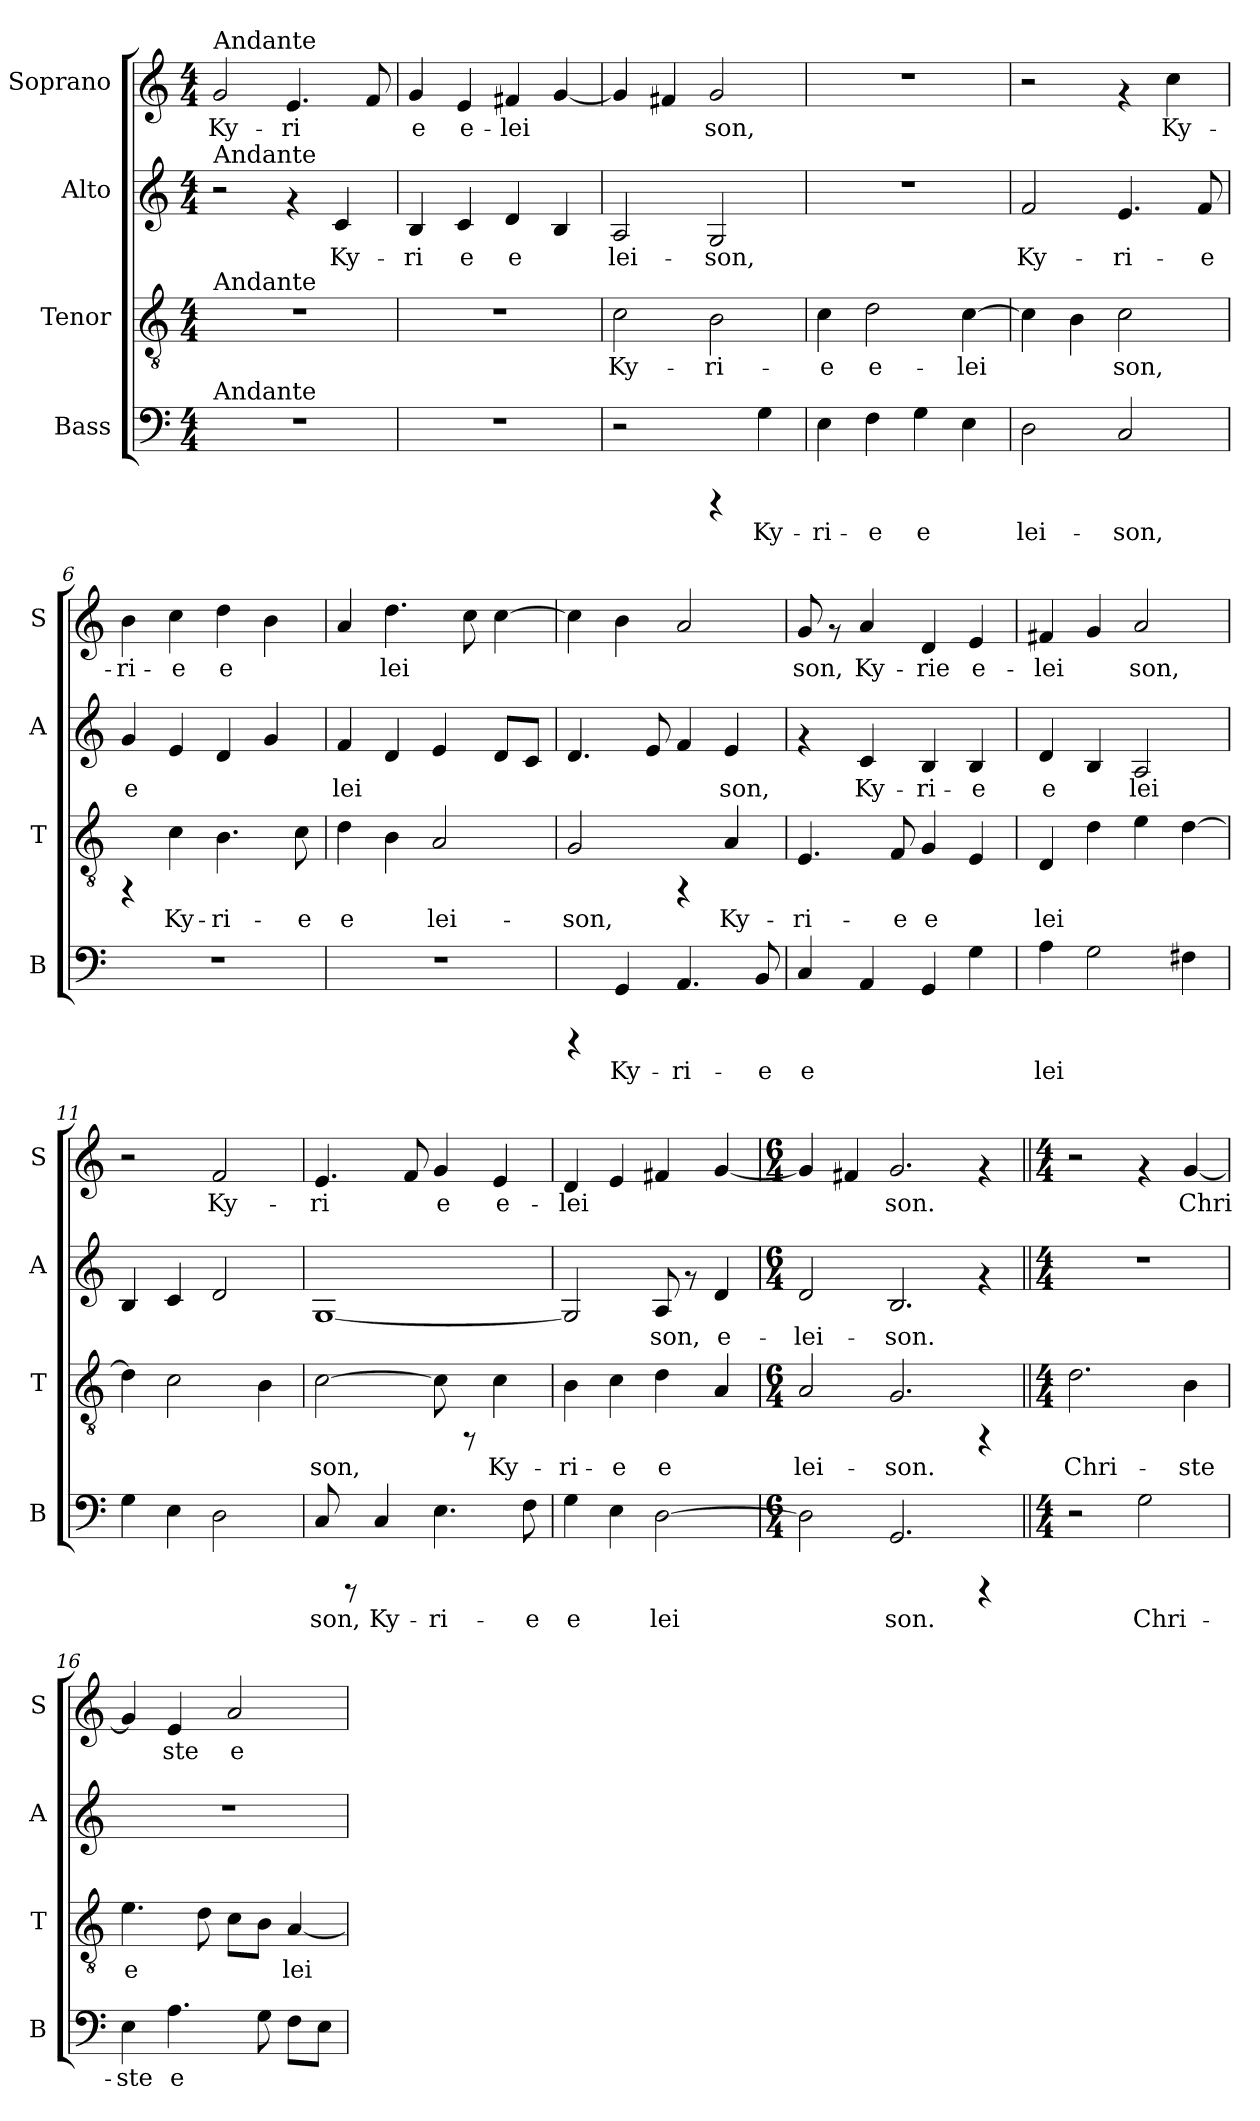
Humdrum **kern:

**kern	**text	**kern	**text	**kern	**text	**kern	**text
*part4	*part4	*part3	*part3	*part2	*part2	*part1	*part1
*staff4	*staff4	*staff3	*staff3	*staff2	*staff2	*staff1	*staff1
*I"Bass	*	*I"Tenor	*	*I"Alto	*	*I"Soprano	*
*I'B	*	*I'T	*	*I'A	*	*I'S	*
!!LO:PB:g=z
*stria5	*	*stria5	*	*stria5	*	*stria5	*
*clefF4	*	*clefGv2	*	*clefG2	*	*clefG2	*
*k[]	*	*k[]	*	*k[]	*	*k[]	*
*C:	*	*C:	*	*C:	*	*C:	*
*M4/4	*	*M4/4	*	*M4/4	*	*M4/4	*
*MM110	*	*MM110	*	*MM110	*	*MM110	*
=1	=1	=1	=1	=1	=1	=1	=1
!	!	!	!	!	!	!LO:TX:a:t=Andante	!
!	!	!	!	!LO:TX:a:t=Andante	!	!	!
!	!	!LO:TX:a:t=Andante	!	!	!	!	!
!LO:TX:a:t=Andante	!	!	!	!	!	!	!
!	!	!	!	!	!	!	!LO:LY:b:cj
1r	.	1r	.	2r	.	2g/	Ky-
!	!	!	!	!	!	!	!LO:LY:b:cj
.	.	.	.	4rf	.	4.e/	-ri-
!	!	!	!	!	!LO:LY:b:cj	!	!
.	.	.	.	4c/	Ky-	.	.
!	!	!	!	!	!	!	!LO:LY:b:cj
.	.	.	.	.	.	8f/	--
=2	=2	=2	=2	=2	=2	=2	=2
!	!	!	!	!	!LO:LY:b:cj	!	!LO:LY:b:cj
1r	.	1r	.	4B/	-ri	4g/	-e
!	!	!	!	!	!LO:LY:b:cj	!	!LO:LY:b:cj
.	.	.	.	4c/	e	4e/	e-
!	!	!	!	!	!LO:LY:b:cj	!	!LO:LY:b:cj
.	.	.	.	4d/	e-	4f#X/	-lei-
!	!	!	!	!	!LO:LY:b:cj	!	!LO:LY:b:cj
.	.	.	.	4B/	--	[<4g/	--
=3	=3	=3	=3	=3	=3	=3	=3
!	!	!	!LO:LY:b:cj	!	!LO:LY:b:cj	!	!LO:LY:b:cj
2r	.	2c\	Ky-	2A/	-lei-	4g/]	--
!	!	!	!	!	!	!	!LO:LY:b:cj
.	.	.	.	.	.	4f#X/	--
!	!	!	!LO:LY:b:cj	!	!LO:LY:b:cj	!	!LO:LY:b:cj
4rCCC	.	2B\	-ri-	2G/	-son,	2g/	-son,
!	!LO:LY:b:cj	!	!	!	!	!	!
4G\	Ky-	.	.	.	.	.	.
=4	=4	=4	=4	=4	=4	=4	=4
!	!LO:LY:b:cj	!	!LO:LY:b:cj	!	!	!	!
4E\	-ri-	4c\	-e	1r	.	1r	.
!	!LO:LY:b:cj	!	!LO:LY:b:cj	!	!	!	!
4F\	-e	2d\	e-	.	.	.	.
!	!LO:LY:b:cj	!	!	!	!	!	!
4G\	e-	.	.	.	.	.	.
!	!LO:LY:b:cj	!	!LO:LY:b:cj	!	!	!	!
4E\	--	[>4c\	-lei-	.	.	.	.
=5	=5	=5	=5	=5	=5	=5	=5
!	!LO:LY:b:cj	!	!LO:LY:b:cj	!	!LO:LY:b:cj	!	!
2D\	-lei-	4c\]	--	2f/	Ky-	2r	.
!	!	!	!LO:LY:b:cj	!	!	!	!
.	.	4B\	--	.	.	.	.
!	!LO:LY:b:cj	!	!LO:LY:b:cj	!	!LO:LY:b:cj	!	!
2C/	-son,	2c\	-son,	4.e/	-ri-	4rf	.
!	!	!	!	!	!	!	!LO:LY:b:cj
.	.	.	.	.	.	4cc\	Ky-
!	!	!	!	!	!LO:LY:b:cj	!	!
.	.	.	.	8f/	-e	.	.
!!LO:LB:g=z
=6	=6	=6	=6	=6	=6	=6	=6
!	!	!	!	!	!LO:LY:b:cj	!	!LO:LY:b:cj
1r	.	4rFF	.	4g/	e-	4b\	-ri-
!	!	!	!LO:LY:b:cj	!	!LO:LY:b:cj	!	!LO:LY:b:cj
.	.	4c\	Ky-	4e/	--	4cc\	-e
!	!	!	!LO:LY:b:cj	!	!LO:LY:b:cj	!	!LO:LY:b:cj
.	.	4.B\	-ri-	4d/	--	4dd\	e-
!	!	!	!	!	!LO:LY:b:cj	!	!LO:LY:b:cj
.	.	.	.	4g/	--	4b\	--
!	!	!	!LO:LY:b:cj	!	!	!	!
.	.	8c\	-e	.	.	.	.
=7	=7	=7	=7	=7	=7	=7	=7
!	!	!	!LO:LY:b:cj	!	!LO:LY:b:cj	!	!LO:LY:b:cj
1r	.	4d\	e-	4f/	-lei-	4a/	--
!	!	!	!LO:LY:b:cj	!	!LO:LY:b:cj	!	!LO:LY:b:cj
.	.	4B\	--	4d/	--	4.dd\	-lei-
!	!	!	!LO:LY:b:cj	!	!LO:LY:b:cj	!	!
.	.	2A/	-lei-	4e/	--	.	.
!	!	!	!	!	!	!	!LO:LY:b:cj
.	.	.	.	.	.	8cc\	--
!	!	!	!	!	!LO:LY:b:cj	!	!LO:LY:b:cj
.	.	.	.	8d/L	--	[>4cc\	--
!	!	!	!	!	!LO:LY:b:cj	!	!
.	.	.	.	8c/J	--	.	.
=8	=8	=8	=8	=8	=8	=8	=8
!	!	!	!LO:LY:b:cj	!	!LO:LY:b:cj	!	!LO:LY:b:cj
4rCCC	.	2G/	-son,	4.d/	--	4cc\]	--
!	!LO:LY:b:cj	!	!	!	!	!	!LO:LY:b:cj
4GG/	Ky-	.	.	.	.	4b\	--
!	!	!	!	!	!LO:LY:b:cj	!	!
.	.	.	.	8e/	--	.	.
!	!LO:LY:b:cj	!	!	!	!LO:LY:b:cj	!	!LO:LY:b:cj
4.AA/	-ri-	4rFF	.	4f/	--	2a/	--
!	!	!	!LO:LY:b:cj	!	!LO:LY:b:cj	!	!
.	.	4A/	Ky-	4e/	-son,	.	.
!	!LO:LY:b:cj	!	!	!	!	!	!
8BB/	-e	.	.	.	.	.	.
=9	=9	=9	=9	=9	=9	=9	=9
!	!LO:LY:b:cj	!	!LO:LY:b:cj	!	!	!	!LO:LY:b:cj
4C/	e-	4.E/	-ri-	4rf	.	8g/	-son,
.	.	.	.	.	.	8rf	.
!	!LO:LY:b:cj	!	!	!	!LO:LY:b:cj	!	!LO:LY:b:cj
4AA/	--	.	.	4c/	Ky-	4a/	Ky-
!	!	!	!LO:LY:b:cj	!	!	!	!
.	.	8F/	-e	.	.	.	.
!	!LO:LY:b:cj	!	!LO:LY:b:cj	!	!LO:LY:b:cj	!	!LO:LY:b:cj
4GG/	--	4G/	e-	4B/	-ri-	4d/	-rie
!	!LO:LY:b:cj	!	!LO:LY:b:cj	!	!LO:LY:b:cj	!	!LO:LY:b:cj
4G\	--	4E/	--	4B/	-e	4e/	e-
=10	=10	=10	=10	=10	=10	=10	=10
!	!LO:LY:b:cj	!	!LO:LY:b:cj	!	!LO:LY:b:cj	!	!LO:LY:b:cj
4A\	-lei-	4D/	-lei-	4d/	e-	4f#X/	-lei-
!	!LO:LY:b:cj	!	!LO:LY:b:cj	!	!LO:LY:b:cj	!	!LO:LY:b:cj
2G\	--	4d\	--	4B/	--	4g/	--
!	!	!	!LO:LY:b:cj	!	!LO:LY:b:cj	!	!LO:LY:b:cj
.	.	4e\	--	2A/	-lei-	2a/	-son,
!	!LO:LY:b:cj	!	!LO:LY:b:cj	!	!	!	!
4F#X\	--	[>4d\	--	.	.	.	.
!!LO:PB:g=z
=11	=11	=11	=11	=11	=11	=11	=11
!	!LO:LY:b:cj	!	!LO:LY:b:cj	!	!LO:LY:b:cj	!	!
4G\	--	4d\]	--	4B/	--	2r	.
!	!LO:LY:b:cj	!	!LO:LY:b:cj	!	!LO:LY:b:cj	!	!
4E\	--	2c\	--	4c/	--	.	.
!	!LO:LY:b:cj	!	!	!	!LO:LY:b:cj	!	!LO:LY:b:cj
2D\	--	.	.	2d/	--	2f/	Ky-
!	!	!	!LO:LY:b:cj	!	!	!	!
.	.	4B\	--	.	.	.	.
=12	=12	=12	=12	=12	=12	=12	=12
!	!LO:LY:b:cj	!	!LO:LY:b:cj	!	!LO:LY:b:cj	!	!LO:LY:b:cj
8C/	-son,	[>2c\	-son,	[<1G	--	4.e/	-ri-
8rCCC	.	.	.	.	.	.	.
!	!LO:LY:b:cj	!	!	!	!	!	!
4C/	Ky-	.	.	.	.	.	.
!	!	!	!	!	!	!	!LO:LY:b:cj
.	.	.	.	.	.	8f/	--
!	!LO:LY:b:cj	!	!LO:LY:b:cj	!	!	!	!LO:LY:b:cj
4.E\	-ri-	8c\]	.	.	.	4g/	-e
.	.	8rFF	.	.	.	.	.
!	!	!	!LO:LY:b:cj	!	!	!	!LO:LY:b:cj
.	.	4c\	Ky-	.	.	4e/	e-
!	!LO:LY:b:cj	!	!	!	!	!	!
8F\	-e	.	.	.	.	.	.
=13	=13	=13	=13	=13	=13	=13	=13
!	!LO:LY:b:cj	!	!LO:LY:b:cj	!	!LO:LY:b:cj	!	!LO:LY:b:cj
4G\	e-	4B\	-ri-	2G/]	--	4d/	-lei-
!	!LO:LY:b:cj	!	!LO:LY:b:cj	!	!	!	!LO:LY:b:cj
4E\	--	4c\	-e	.	.	4e/	--
!	!LO:LY:b:cj	!	!LO:LY:b:cj	!	!LO:LY:b:cj	!	!LO:LY:b:cj
[>2D\	-lei-	4d\	e-	8A/	-son,	4f#X/	--
.	.	.	.	8rf	.	.	.
!	!	!	!LO:LY:b:cj	!	!LO:LY:b:cj	!	!LO:LY:b:cj
.	.	4A/	--	4d/	e-	[<4g/	--
=14	=14	=14	=14	=14	=14	=14	=14
*M6/4	*	*M6/4	*	*M6/4	*	*M6/4	*
!	!LO:LY:b:cj	!	!LO:LY:b:cj	!	!LO:LY:b:cj	!	!LO:LY:b:cj
2D\]	--	2A/	-lei-	2d/	-lei-	4g/]	--
!	!	!	!	!	!	!	!LO:LY:b:cj
.	.	.	.	.	.	4f#X/	--
!	!LO:LY:b:cj	!	!LO:LY:b:cj	!	!LO:LY:b:cj	!	!LO:LY:b:cj
2.GG/	-son.	2.G/	-son.	2.B/	-son.	2.g/	-son.
4rCCC	.	4rFF	.	4rf	.	4rf	.
!!LO:LB:g=z
=15||	=15||	=15||	=15||	=15||	=15||	=15||	=15||
*M4/4	*	*M4/4	*	*M4/4	*	*M4/4	*
!	!	!	!LO:LY:b:cj	!	!	!	!
2r	.	2.d\	Chri-	1r	.	2r	.
!	!LO:LY:b:cj	!	!	!	!	!	!
2G\	Chri-	.	.	.	.	4rf	.
!	!	!	!LO:LY:b:cj	!	!	!	!LO:LY:b:cj
.	.	4B\	-ste	.	.	[<4g/	Chri-
=16	=16	=16	=16	=16	=16	=16	=16
!	!LO:LY:b:cj	!	!LO:LY:b:cj	!	!	!	!LO:LY:b:cj
4E\	-ste	4.e\	e-	1r	.	4g/]	--
!	!LO:LY:b:cj	!	!	!	!	!	!LO:LY:b:cj
4.A\	e-	.	.	.	.	4e/	-ste
!	!	!	!LO:LY:b:cj	!	!	!	!
.	.	8d\	--	.	.	.	.
!	!	!	!LO:LY:b:cj	!	!	!	!LO:LY:b:cj
.	.	8c\L	--	.	.	2a/	e-
!	!LO:LY:b:cj	!	!LO:LY:b:cj	!	!	!	!
8G\	--	8B\J	--	.	.	.	.
!	!LO:LY:b:cj	!	!LO:LY:b:cj	!	!	!	!
8F\L	--	[<4A/	-lei-	.	.	.	.
!	!LO:LY:b:cj	!	!	!	!	!	!
8E\J	--	.	.	.	.	.	.
=	=	=	=	=	=	=	=
*-	*-	*-	*-	*-	*-	*-	*-
